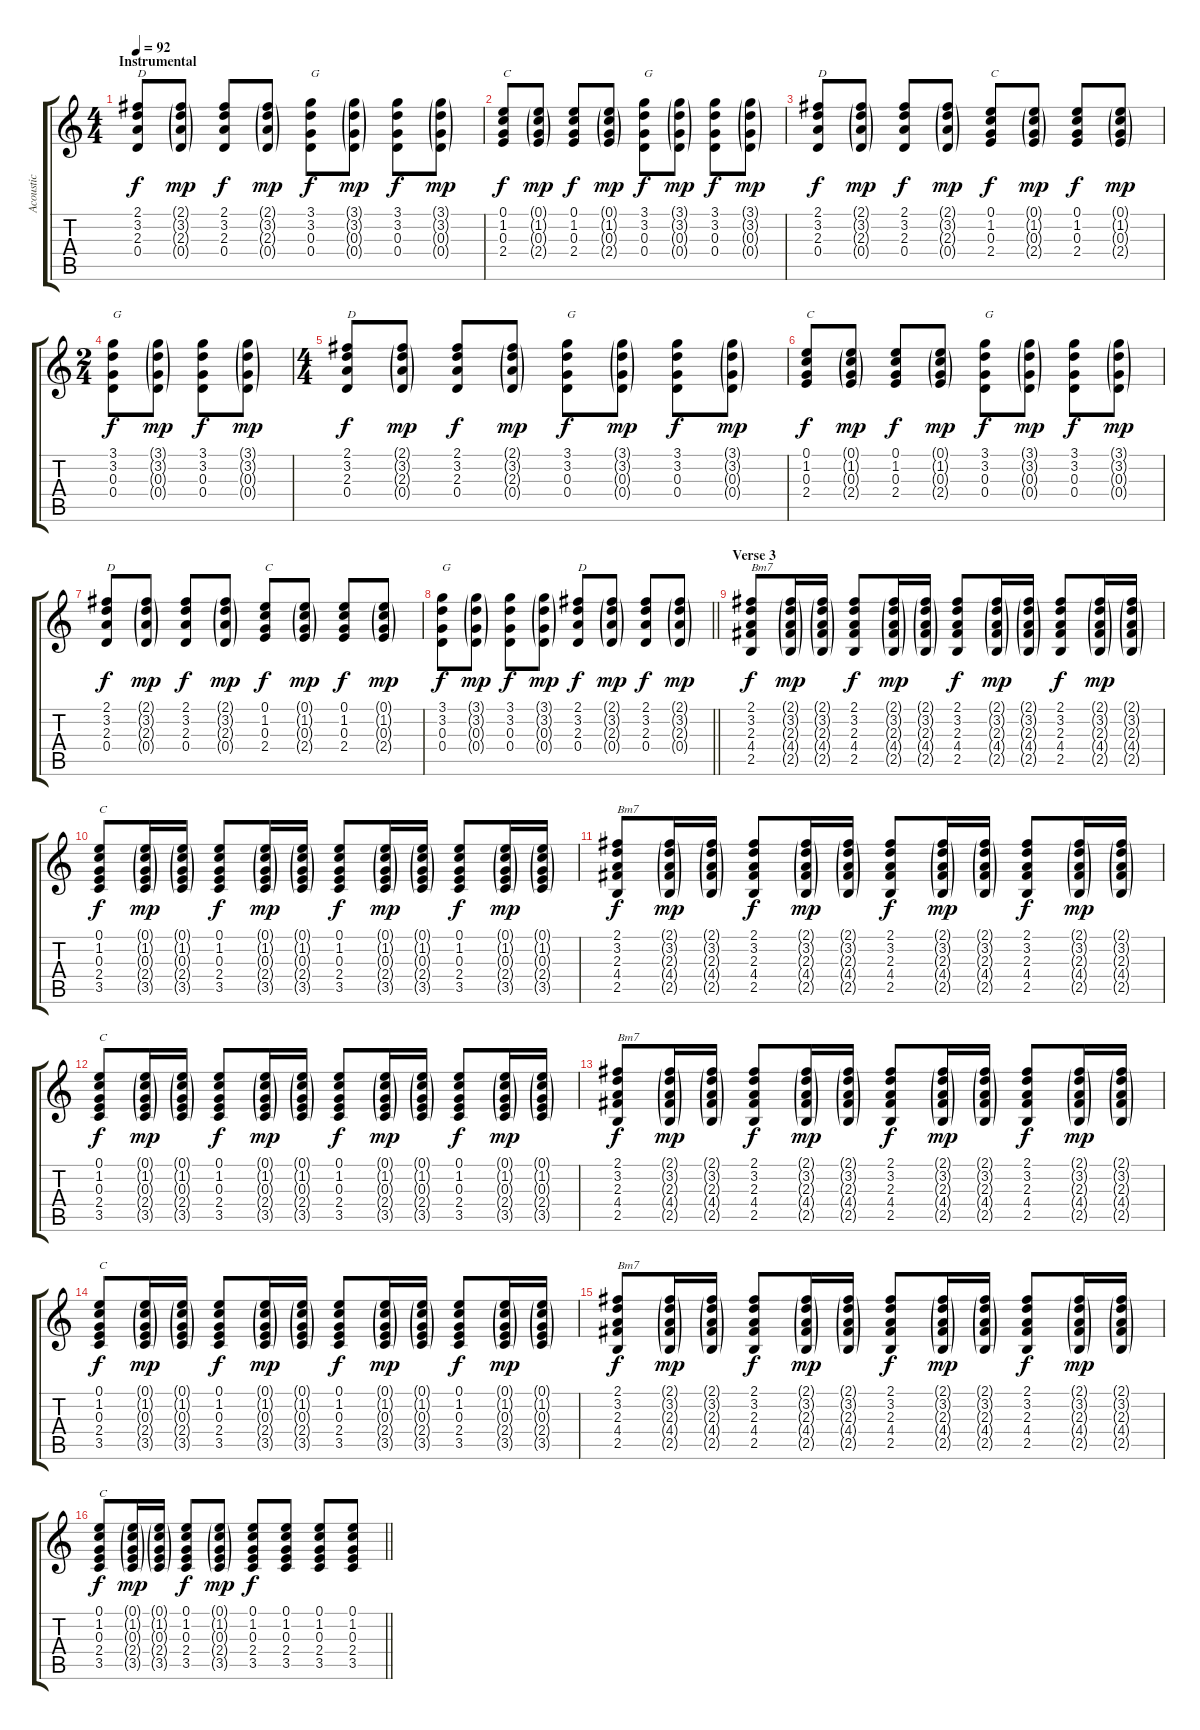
\track ("Acoustic" "Acoustic") {instrument acousticguitarsteel}
\staff {score tabs}
\tuning (E4 B3 G3 D3 A2 E2) {hide}
\ts (4 4)
\section ("" "Instrumental")
\tempo 92
\clef g2
\ks c
(2.1 3.2 2.3 0.4).8{txt "D" dy f} (2.1{g} 3.2{g} 2.3{g} 0.4{g}).8{dy mp} (2.1 3.2 2.3 0.4).8{dy f} (2.1{g} 3.2{g} 2.3{g} 0.4{g}).8{dy mp} (3.1 3.2 0.3 0.4).8{txt "G" dy f} (3.1{g} 3.2{g} 0.3{g} 0.4{g}).8{dy mp} (3.1 3.2 0.3 0.4).8{dy f} (3.1{g} 3.2{g} 0.3{g} 0.4{g}).8{dy mp} |
(0.1 1.2 0.3 2.4).8{txt "C" dy f} (0.1{g} 1.2{g} 0.3{g} 2.4{g}).8{dy mp} (0.1 1.2 0.3 2.4).8{dy f} (0.1{g} 1.2{g} 0.3{g} 2.4{g}).8{dy mp} (3.1 3.2 0.3 0.4).8{txt "G" dy f} (3.1{g} 3.2{g} 0.3{g} 0.4{g}).8{dy mp} (3.1 3.2 0.3 0.4).8{dy f} (3.1{g} 3.2{g} 0.3{g} 0.4{g}).8{dy mp} |
(2.1 3.2 2.3 0.4).8{txt "D" dy f} (2.1{g} 3.2{g} 2.3{g} 0.4{g}).8{dy mp} (2.1 3.2 2.3 0.4).8{dy f} (2.1{g} 3.2{g} 2.3{g} 0.4{g}).8{dy mp} (0.1 1.2 0.3 2.4).8{txt "C" dy f} (0.1{g} 1.2{g} 0.3{g} 2.4{g}).8{dy mp} (0.1 1.2 0.3 2.4).8{dy f} (0.1{g} 1.2{g} 0.3{g} 2.4{g}).8{dy mp} |
\ts (2 4)
(3.1 3.2 0.3 0.4).8{txt "G" dy f} (3.1{g} 3.2{g} 0.3{g} 0.4{g}).8{dy mp} (3.1 3.2 0.3 0.4).8{dy f} (3.1{g} 3.2{g} 0.3{g} 0.4{g}).8{dy mp} |
\ts (4 4)
(2.1 3.2 2.3 0.4).8{txt "D" dy f} (2.1{g} 3.2{g} 2.3{g} 0.4{g}).8{dy mp} (2.1 3.2 2.3 0.4).8{dy f} (2.1{g} 3.2{g} 2.3{g} 0.4{g}).8{dy mp} (3.1 3.2 0.3 0.4).8{txt "G" dy f} (3.1{g} 3.2{g} 0.3{g} 0.4{g}).8{dy mp} (3.1 3.2 0.3 0.4).8{dy f} (3.1{g} 3.2{g} 0.3{g} 0.4{g}).8{dy mp} |
(0.1 1.2 0.3 2.4).8{txt "C" dy f} (0.1{g} 1.2{g} 0.3{g} 2.4{g}).8{dy mp} (0.1 1.2 0.3 2.4).8{dy f} (0.1{g} 1.2{g} 0.3{g} 2.4{g}).8{dy mp} (3.1 3.2 0.3 0.4).8{txt "G" dy f} (3.1{g} 3.2{g} 0.3{g} 0.4{g}).8{dy mp} (3.1 3.2 0.3 0.4).8{dy f} (3.1{g} 3.2{g} 0.3{g} 0.4{g}).8{dy mp} |
(2.1 3.2 2.3 0.4).8{txt "D" dy f} (2.1{g} 3.2{g} 2.3{g} 0.4{g}).8{dy mp} (2.1 3.2 2.3 0.4).8{dy f} (2.1{g} 3.2{g} 2.3{g} 0.4{g}).8{dy mp} (0.1 1.2 0.3 2.4).8{txt "C" dy f} (0.1{g} 1.2{g} 0.3{g} 2.4{g}).8{dy mp} (0.1 1.2 0.3 2.4).8{dy f} (0.1{g} 1.2{g} 0.3{g} 2.4{g}).8{dy mp} |
\barLineRight lightlight
(3.1 3.2 0.3 0.4).8{txt "G" dy f} (3.1{g} 3.2{g} 0.3{g} 0.4{g}).8{dy mp} (3.1 3.2 0.3 0.4).8{dy f} (3.1{g} 3.2{g} 0.3{g} 0.4{g}).8{dy mp} (2.1 3.2 2.3 0.4).8{txt "D" dy f} (2.1{g} 3.2{g} 2.3{g} 0.4{g}).8{dy mp} (2.1 3.2 2.3 0.4).8{dy f} (2.1{g} 3.2{g} 2.3{g} 0.4{g}).8{dy mp} |
\section ("" "Verse 3")
(2.1 3.2 2.3 4.4 2.5).8{txt "Bm7" dy f} (2.1{g} 3.2{g} 2.3{g} 4.4{g} 2.5{g}).16{dy mp} (2.1{g} 3.2{g} 2.3{g} 4.4{g} 2.5{g}).16 (2.1 3.2 2.3 4.4 2.5).8{dy f} (2.1{g} 3.2{g} 2.3{g} 4.4{g} 2.5{g}).16{dy mp} (2.1{g} 3.2{g} 2.3{g} 4.4{g} 2.5{g}).16 (2.1 3.2 2.3 4.4 2.5).8{dy f} (2.1{g} 3.2{g} 2.3{g} 4.4{g} 2.5{g}).16{dy mp} (2.1{g} 3.2{g} 2.3{g} 4.4{g} 2.5{g}).16 (2.1 3.2 2.3 4.4 2.5).8{dy f} (2.1{g} 3.2{g} 2.3{g} 4.4{g} 2.5{g}).16{dy mp} (2.1{g} 3.2{g} 2.3{g} 4.4{g} 2.5{g}).16 |
(0.1 1.2 0.3 2.4 3.5).8{txt "C" dy f} (0.1{g} 1.2{g} 0.3{g} 2.4{g} 3.5{g}).16{dy mp} (0.1{g} 1.2{g} 0.3{g} 2.4{g} 3.5{g}).16 (0.1 1.2 0.3 2.4 3.5).8{dy f} (0.1{g} 1.2{g} 0.3{g} 2.4{g} 3.5{g}).16{dy mp} (0.1{g} 1.2{g} 0.3{g} 2.4{g} 3.5{g}).16 (0.1 1.2 0.3 2.4 3.5).8{dy f} (0.1{g} 1.2{g} 0.3{g} 2.4{g} 3.5{g}).16{dy mp} (0.1{g} 1.2{g} 0.3{g} 2.4{g} 3.5{g}).16 (0.1 1.2 0.3 2.4 3.5).8{dy f} (0.1{g} 1.2{g} 0.3{g} 2.4{g} 3.5{g}).16{dy mp} (0.1{g} 1.2{g} 0.3{g} 2.4{g} 3.5{g}).16 |
(2.1 3.2 2.3 4.4 2.5).8{txt "Bm7" dy f} (2.1{g} 3.2{g} 2.3{g} 4.4{g} 2.5{g}).16{dy mp} (2.1{g} 3.2{g} 2.3{g} 4.4{g} 2.5{g}).16 (2.1 3.2 2.3 4.4 2.5).8{dy f} (2.1{g} 3.2{g} 2.3{g} 4.4{g} 2.5{g}).16{dy mp} (2.1{g} 3.2{g} 2.3{g} 4.4{g} 2.5{g}).16 (2.1 3.2 2.3 4.4 2.5).8{dy f} (2.1{g} 3.2{g} 2.3{g} 4.4{g} 2.5{g}).16{dy mp} (2.1{g} 3.2{g} 2.3{g} 4.4{g} 2.5{g}).16 (2.1 3.2 2.3 4.4 2.5).8{dy f} (2.1{g} 3.2{g} 2.3{g} 4.4{g} 2.5{g}).16{dy mp} (2.1{g} 3.2{g} 2.3{g} 4.4{g} 2.5{g}).16 |
(0.1 1.2 0.3 2.4 3.5).8{txt "C" dy f} (0.1{g} 1.2{g} 0.3{g} 2.4{g} 3.5{g}).16{dy mp} (0.1{g} 1.2{g} 0.3{g} 2.4{g} 3.5{g}).16 (0.1 1.2 0.3 2.4 3.5).8{dy f} (0.1{g} 1.2{g} 0.3{g} 2.4{g} 3.5{g}).16{dy mp} (0.1{g} 1.2{g} 0.3{g} 2.4{g} 3.5{g}).16 (0.1 1.2 0.3 2.4 3.5).8{dy f} (0.1{g} 1.2{g} 0.3{g} 2.4{g} 3.5{g}).16{dy mp} (0.1{g} 1.2{g} 0.3{g} 2.4{g} 3.5{g}).16 (0.1 1.2 0.3 2.4 3.5).8{dy f} (0.1{g} 1.2{g} 0.3{g} 2.4{g} 3.5{g}).16{dy mp} (0.1{g} 1.2{g} 0.3{g} 2.4{g} 3.5{g}).16 |
(2.1 3.2 2.3 4.4 2.5).8{txt "Bm7" dy f} (2.1{g} 3.2{g} 2.3{g} 4.4{g} 2.5{g}).16{dy mp} (2.1{g} 3.2{g} 2.3{g} 4.4{g} 2.5{g}).16 (2.1 3.2 2.3 4.4 2.5).8{dy f} (2.1{g} 3.2{g} 2.3{g} 4.4{g} 2.5{g}).16{dy mp} (2.1{g} 3.2{g} 2.3{g} 4.4{g} 2.5{g}).16 (2.1 3.2 2.3 4.4 2.5).8{dy f} (2.1{g} 3.2{g} 2.3{g} 4.4{g} 2.5{g}).16{dy mp} (2.1{g} 3.2{g} 2.3{g} 4.4{g} 2.5{g}).16 (2.1 3.2 2.3 4.4 2.5).8{dy f} (2.1{g} 3.2{g} 2.3{g} 4.4{g} 2.5{g}).16{dy mp} (2.1{g} 3.2{g} 2.3{g} 4.4{g} 2.5{g}).16 |
(0.1 1.2 0.3 2.4 3.5).8{txt "C" dy f} (0.1{g} 1.2{g} 0.3{g} 2.4{g} 3.5{g}).16{dy mp} (0.1{g} 1.2{g} 0.3{g} 2.4{g} 3.5{g}).16 (0.1 1.2 0.3 2.4 3.5).8{dy f} (0.1{g} 1.2{g} 0.3{g} 2.4{g} 3.5{g}).16{dy mp} (0.1{g} 1.2{g} 0.3{g} 2.4{g} 3.5{g}).16 (0.1 1.2 0.3 2.4 3.5).8{dy f} (0.1{g} 1.2{g} 0.3{g} 2.4{g} 3.5{g}).16{dy mp} (0.1{g} 1.2{g} 0.3{g} 2.4{g} 3.5{g}).16 (0.1 1.2 0.3 2.4 3.5).8{dy f} (0.1{g} 1.2{g} 0.3{g} 2.4{g} 3.5{g}).16{dy mp} (0.1{g} 1.2{g} 0.3{g} 2.4{g} 3.5{g}).16 |
(2.1 3.2 2.3 4.4 2.5).8{txt "Bm7" dy f} (2.1{g} 3.2{g} 2.3{g} 4.4{g} 2.5{g}).16{dy mp} (2.1{g} 3.2{g} 2.3{g} 4.4{g} 2.5{g}).16 (2.1 3.2 2.3 4.4 2.5).8{dy f} (2.1{g} 3.2{g} 2.3{g} 4.4{g} 2.5{g}).16{dy mp} (2.1{g} 3.2{g} 2.3{g} 4.4{g} 2.5{g}).16 (2.1 3.2 2.3 4.4 2.5).8{dy f} (2.1{g} 3.2{g} 2.3{g} 4.4{g} 2.5{g}).16{dy mp} (2.1{g} 3.2{g} 2.3{g} 4.4{g} 2.5{g}).16 (2.1 3.2 2.3 4.4 2.5).8{dy f} (2.1{g} 3.2{g} 2.3{g} 4.4{g} 2.5{g}).16{dy mp} (2.1{g} 3.2{g} 2.3{g} 4.4{g} 2.5{g}).16 |
\barLineRight lightlight
(0.1 1.2 0.3 2.4 3.5).8{txt "C" dy f} (0.1{g} 1.2{g} 0.3{g} 2.4{g} 3.5{g}).16{dy mp} (0.1{g} 1.2{g} 0.3{g} 2.4{g} 3.5{g}).16 (0.1 1.2 0.3 2.4 3.5).8{dy f} (0.1{g} 1.2{g} 0.3{g} 2.4{g} 3.5{g}).8{dy mp} (0.1 1.2 0.3 2.4 3.5).8{dy f} (0.1 1.2 0.3 2.4 3.5).8 (0.1 1.2 0.3 2.4 3.5).8 (0.1 1.2 0.3 2.4 3.5).8
